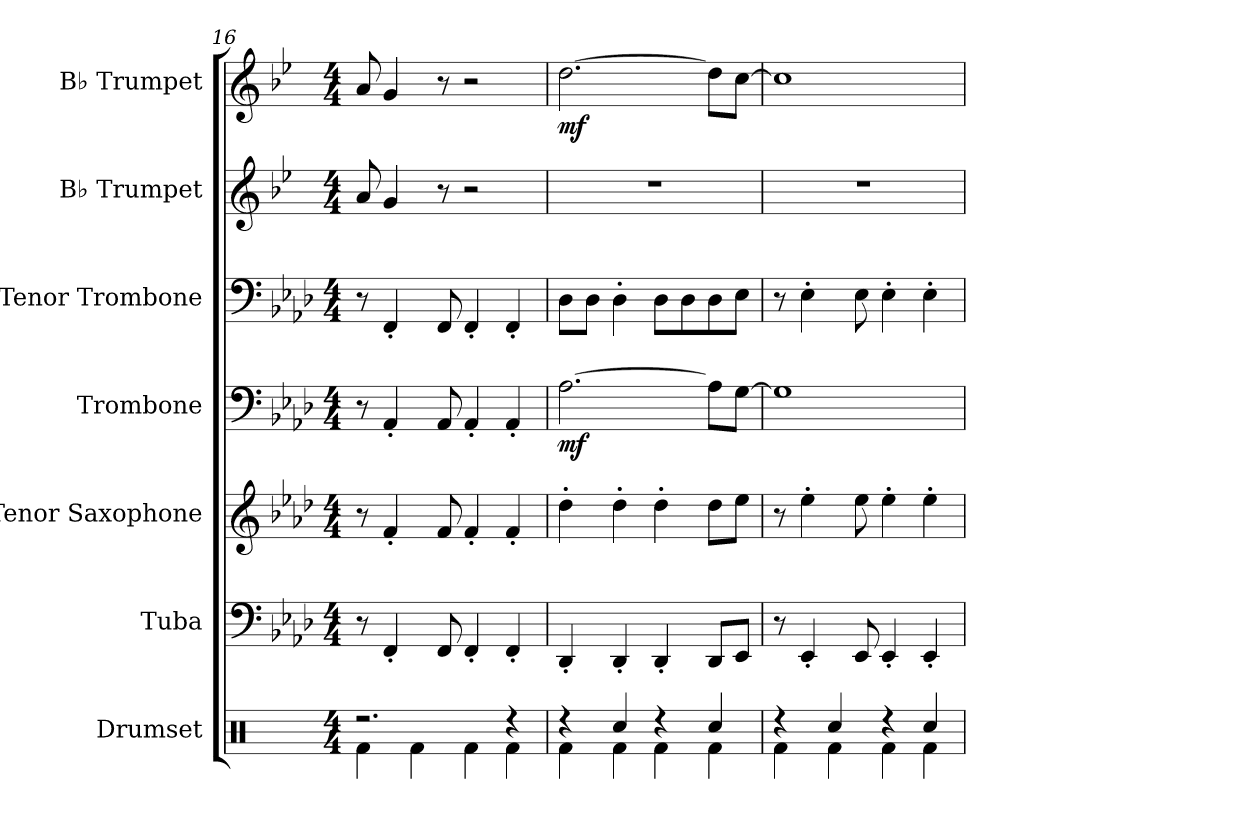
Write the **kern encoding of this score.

**kern	**kern	**kern	**kern	**dynam	**kern	**kern	**kern	**dynam
*part7	*part6	*part5	*part4	*part4	*part3	*part2	*part1	*part1
*staff7	*staff6	*staff5	*staff4	*staff4	*staff3	*staff2	*staff1	*staff1
*I"Drumset	*I"Tuba	*I"Tenor Saxophone	*I"Trombone	*	*I"Tenor Trombone	*I"B♭ Trumpet	*I"B♭ Trumpet	*
*I'Drs.	*I'Tba.	*I'T. Sax.	*I'Tbn.	*	*I'T. Tbn.	*I'B♭ Tpt.	*I'B♭ Tpt.	*
*clefX	*clefF4	*clefG2	*clefF4	*	*clefF4	*clefG2	*clefG2	*
*	*	*ITrd8c14	*	*	*	*ITrd1c2	*ITrd1c2	*
*k[]	*k[b-e-a-d-]	*k[b-e-a-d-]	*k[b-e-a-d-]	*	*k[b-e-a-d-]	*k[b-e-a-d-]	*k[b-e-a-d-]	*
*M4/4	*M4/4	*M4/4	*M4/4	*	*M4/4	*M4/4	*M4/4	*
=16	=16	=16	=16	=16	=16	=16	=16	=16
*^	*	*	*	*	*	*	*	*
2.r	4Rf\	8r	8r	8r	.	8r	8g/	8g/	.
.	.	4FF'/	4F'/	4AA-'/	.	4FF'/	4f/	4f/	.
.	4Rf\	.	.	.	.	.	.	.	.
.	.	8FF/	8F/	8AA-/	.	8FF/	8r	8r	.
.	4Rf\	4FF'/	4F'/	4AA-'/	.	4FF'/	2r	2r	.
4r	4Rf\	4FF'/	4F'/	4AA-'/	.	4FF'/	.	.	.
=17	=17	=17	=17	=17	=17	=17	=17	=17	=17
!	!	!	!	!	!LO:DY:b	!	!	!	!LO:DY:b
4r	4Rf\	4DD-'/	4d-'\	[2.A-\	mf	8D-\L	1r	[2.cc\	mf
.	.	.	.	.	.	8D-\J	.	.	.
4Rcc/	4Rf\	4DD-'/	4d-'\	.	.	4D-'\	.	.	.
4r	4Rf\	4DD-'/	4d-'\	.	.	8D-\L	.	.	.
.	.	.	.	.	.	8D-\	.	.	.
4Rcc/	4Rf\	8DD-/L	8d-\L	8A-\L]	.	8D-\	.	8cc\L]	.
.	.	8EE-/J	8e-\J	[8G\J	.	8E-\J	.	[8b-\J	.
=18	=18	=18	=18	=18	=18	=18	=18	=18	=18
4r	4Rf\	8r	8r	1G]	.	8r	1r	1b-]	.
.	.	4EE-'/	4e-'\	.	.	4E-'\	.	.	.
4Rcc/	4Rf\	.	.	.	.	.	.	.	.
.	.	8EE-/	8e-\	.	.	8E-\	.	.	.
4r	4Rf\	4EE-'/	4e-'\	.	.	4E-'\	.	.	.
4Rcc/	4Rf\	4EE-'/	4e-'\	.	.	4E-'\	.	.	.
*v	*v	*	*	*	*	*	*	*	*
=	=	=	=	=	=	=	=	=
*-	*-	*-	*-	*-	*-	*-	*-	*-
